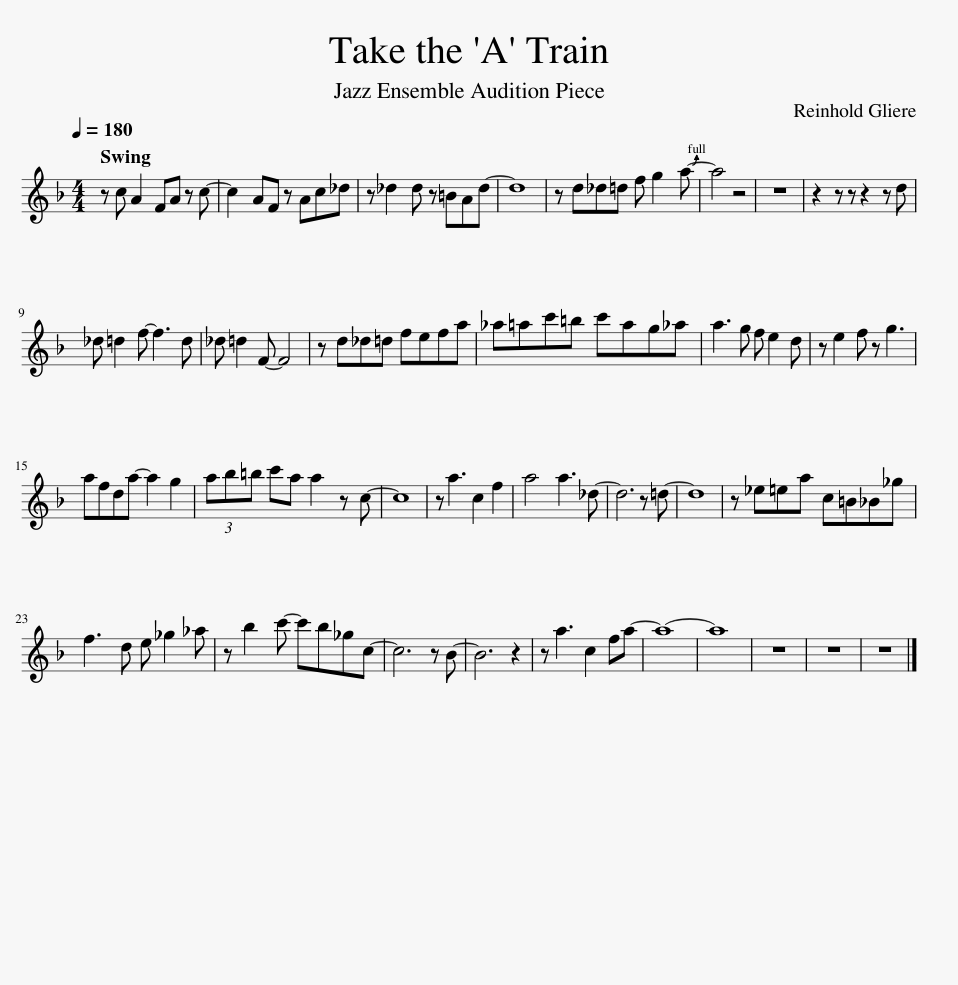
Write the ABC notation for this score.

X:1
L:1/8
Q:1/4=180
M:4/4
I:linebreak $
K:none
V:1 treble transpose=-9
V:1
[K:F] z c A2 FA z c- | c2 AF z Ac_d | z _d2 d z =BAd- | d8 | z d_d=d f g2 a- | %5
 a4 z4 | z8 | z2 z z z2 z d |$ _d =d2 f- f3 d | _d =d2 F- F4 | %10
 z d_d=d fefa | _a=ac'=b c'ag_a | a3 g f e2 d | z e2 f z g3 |$ afda- a2 g2 | %15
 (3ab=b c'a a2 z c- | c8 | z a3 c2 f2 | a4 a3 _d- | d6 z =d- | %20
 d8 | z _e=ea c=B_B_g |$ f3 d e _g2 _a | z b2 c'- c'b_gc- | c6 z B- | %25
 B6 z2 | z a3 c2 fa- | a8- | a8 | z8 | %30
 z8 | z8 |] %32
